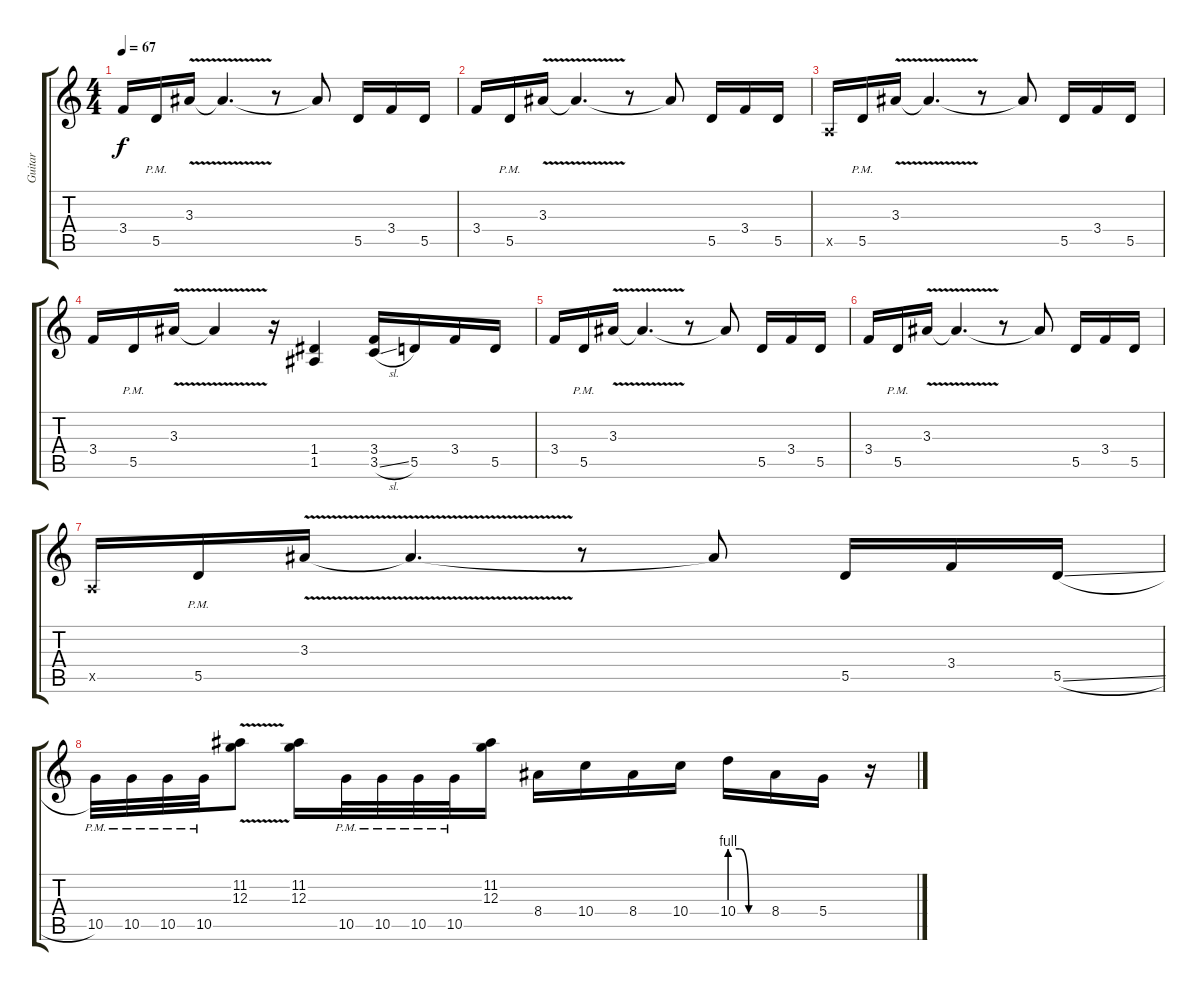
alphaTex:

\track ("Guitar" "Guitar") {instrument distortionguitar}
\staff {score tabs}
\tuning (E4 B3 G3 D3 A2 E2) {hide}
\ts (4 4)
\tempo 67
\clef g2
\ks c
3.4.16{dy f} 5.5{pm}.16 3.3{v}.16 3.3{t}.4{d} r.8 3.3{t}.8 5.5.16 3.4.16 5.5.16 |
3.4.16 5.5{pm}.16 3.3{v}.16 3.3{t}.4{d} r.8 3.3{t}.8 5.5.16 3.4.16 5.5.16 |
0.5{x}.16 5.5{pm}.16 3.3{v}.16 3.3{t}.4{d} r.8 3.3{t}.8 5.5.16 3.4.16 5.5.16 |
3.4.16 5.5{pm}.16 3.3{v}.16 3.3{t}.4 r.16 (1.4 1.5).4 (3.4 3.5{sl}).16 5.5.16 3.4.16 5.5.16 |
3.4.16 5.5{pm}.16 3.3{v}.16 3.3{t}.4{d} r.8 3.3{t}.8 5.5.16 3.4.16 5.5.16 |
3.4.16 5.5{pm}.16 3.3{v}.16 3.3{t}.4{d} r.8 3.3{t}.8 5.5.16 3.4.16 5.5.16 |
0.5{x}.16 5.5{pm}.16 3.3{v}.16 3.3{t}.4{d} r.8 3.3{t}.8 5.5.16 3.4.16 5.5{sl}.16 |
10.5{pm}.32 10.5{pm}.32 10.5{pm}.32 10.5{pm}.32 (11.2{v} 12.3{v}).8 (11.2 12.3).16 10.5{pm}.32 10.5{pm}.32 10.5{pm}.32 10.5{pm}.32 (11.2 12.3).16 8.4.16 10.4.16 8.4.16 10.4.16 10.4{be (custom 0 4 15 4 30 0 60 0)}.16 8.4.16 5.4.16 r.16
